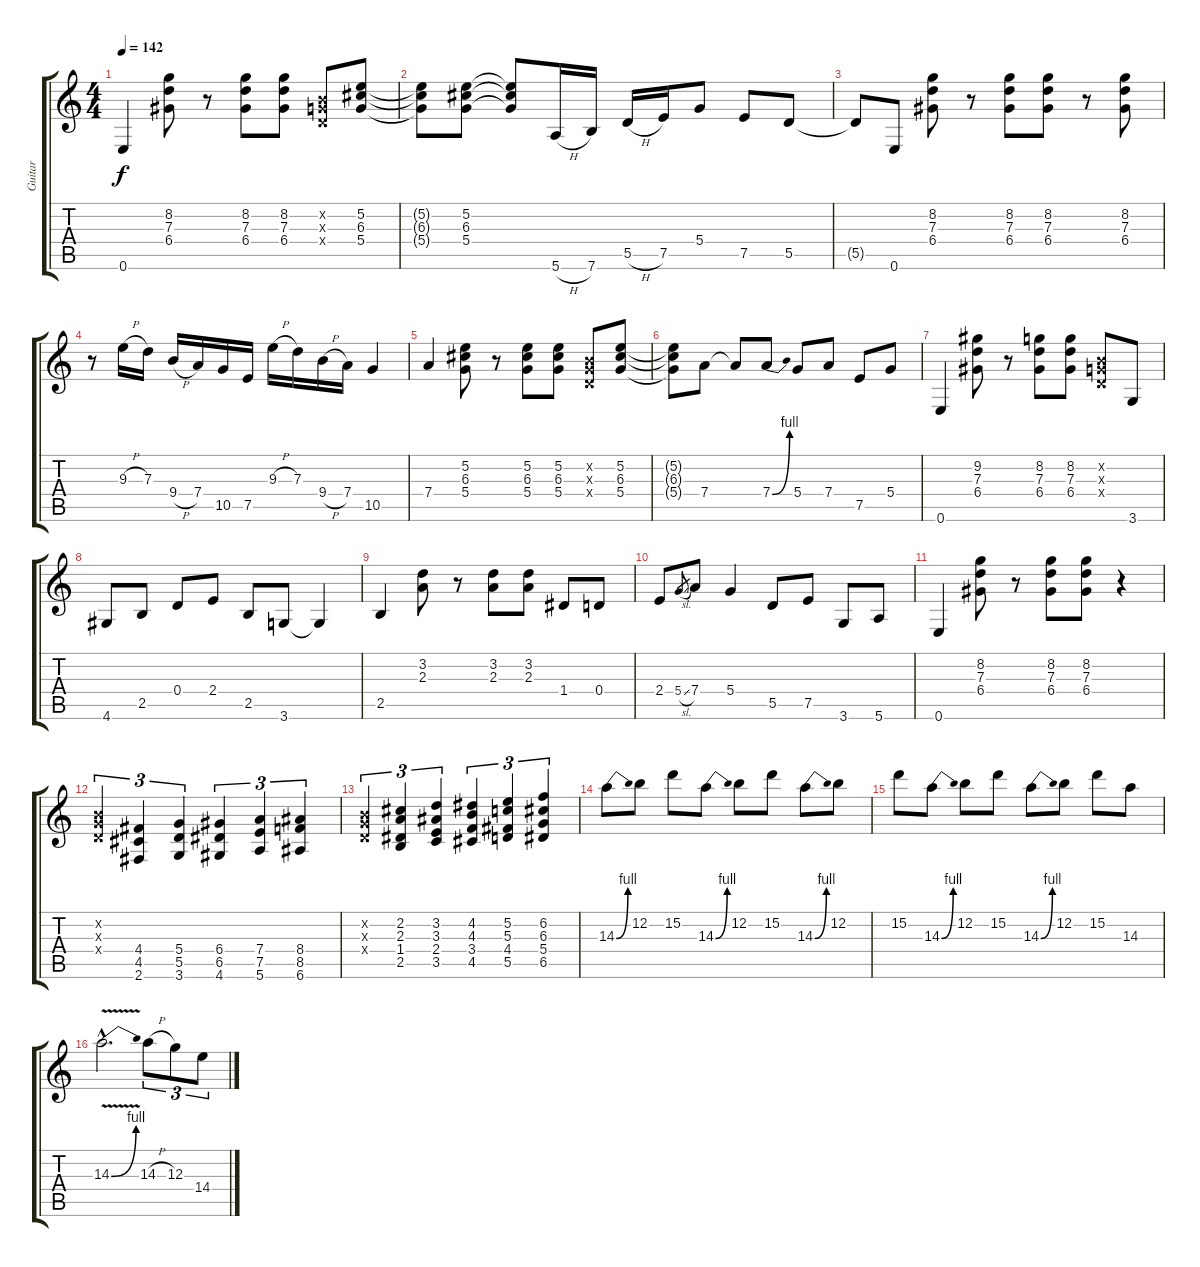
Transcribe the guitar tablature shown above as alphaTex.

\track ("Guitar" "Guitar") {instrument overdrivenguitar}
\staff {score tabs}
\tuning (E4 B3 G3 D3 A2 E2) {hide}
\ts (4 4)
\tempo 142
\clef g2
\ks c
0.6{t}.4{dy f} (8.2 7.3 6.4).8 r.8 (8.2 7.3 6.4).8 (8.2 7.3 6.4).8 (0.2{x} 0.3{x} 0.4{x}).8 (5.2 6.3 5.4).8 |
(5.2{t} 6.3{t} 5.4{t}).8 (5.2 6.3 5.4).8 (5.2{t} 6.3{t} 5.4{t}).8 5.6{h}.16 7.6.16 5.5{h}.16 7.5.16 5.4.8 7.5.8 5.5.8 |
5.5{t}.8 0.6.8 (8.2 7.3 6.4).8 r.8 (8.2 7.3 6.4).8 (8.2 7.3 6.4).8 r.8 (8.2 7.3 6.4).8 |
r.8 9.3{h}.16 7.3.16 9.4{h}.16 7.4.16 10.5.16 7.5.16 9.3{h}.16 7.3.16 9.4{h}.16 7.4.16 10.5.4 |
7.4.4 (5.2 6.3 5.4).8 r.8 (5.2 6.3 5.4).8 (5.2 6.3 5.4).8 (0.2{x} 0.3{x} 0.4{x}).8 (5.2 6.3 5.4).8 |
(5.2{t} 6.3{t} 5.4{t}).8 7.4.8 7.4{t}.8 7.4{be (bend 0 0 60 4)}.8 5.4.8 7.4.8 7.5.8 5.4.8 |
0.6.4 (9.2 7.3 6.4).8 r.8 (8.2 7.3 6.4).8 (8.2 7.3 6.4).8 (0.2{x} 0.3{x} 0.4{x}).8 3.6.8 |
4.6.8 2.5.8 0.4.8 2.4.8 2.5.8 3.6.8 3.6{t}.4 |
2.5.4 (3.2 2.3).8 r.8 (3.2 2.3).8 (3.2 2.3).8 1.4.8 0.4.8 |
2.4.8 5.4{sl}.8{gr} 7.4.8 5.4.4 5.5.8 7.5.8 3.6.8 5.6.8 |
0.6.4 (8.2 7.3 6.4).8 r.8 (8.2 7.3 6.4).8 (8.2 7.3 6.4).8 r.4 |
(0.2{x} 0.3{x} 0.4{x}).4{tu (3 2)} (4.4 4.5 2.6).4{tu (3 2)} (5.4 5.5 3.6).4{tu (3 2)} (6.4 6.5 4.6).4{tu (3 2)} (7.4 7.5 5.6).4{tu (3 2)} (8.4 8.5 6.6).4{tu (3 2)} |
(0.2{x} 0.3{x} 0.4{x}).4{tu (3 2)} (2.2 2.3 1.4 2.5).4{tu (3 2)} (3.2 3.3 2.4 3.5).4{tu (3 2)} (4.2 4.3 3.4 4.5).4{tu (3 2)} (5.2 5.3 4.4 5.5).4{tu (3 2)} (6.2 6.3 5.4 6.5).4{tu (3 2)} |
14.3{be (bend 0 0 60 4)}.8 12.2.8 15.2.8 14.3{be (bend 0 0 60 4)}.8 12.2.8 15.2.8 14.3{be (bend 0 0 60 4)}.8 12.2.8 |
15.2.8 14.3{be (bend 0 0 60 4)}.8 12.2.8 15.2.8 14.3{be (bend 0 0 60 4)}.8 12.2.8 15.2.8 14.3.8 |
14.3{be (bend 0 0 60 4) v hac}.2{d} 14.3{h}.8{tu (3 2)} 12.3.8{tu (3 2)} 14.4.8{tu (3 2)}
